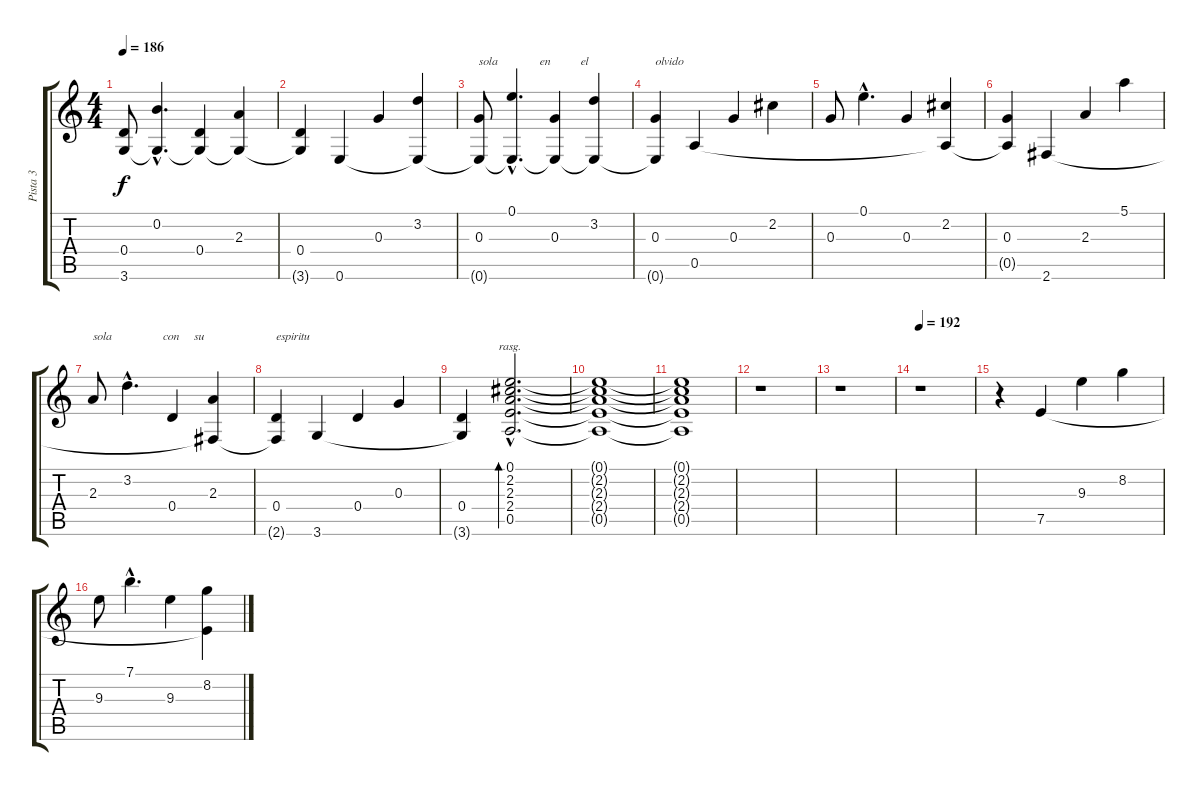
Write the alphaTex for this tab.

\track ("Pista 3" "Pista 3") {instrument acousticguitarsteel}
\staff {score tabs}
\tuning (E4 B3 G3 D3 A2 E2) {hide}
\ts (4 4)
\tempo 186
\clef g2
\ks c
(0.4 3.6{t}).8{dy f} (0.2{hac} 3.6{hac t}).4{d} (0.4 3.6{t}).4 (2.3 3.6{t}).4 |
(0.4 3.6{t}).4 0.6.4 0.3.4 (3.2 0.6{t}).4 |
(0.3 0.6{t}).8{txt "sola              en          el                  "} (0.1{hac} 0.6{hac t}).4{d} (0.3 0.6{t}).4 (3.2 0.6{t}).4 |
(0.3 0.6{t}).4{txt "olvido"} 0.5.4 0.3.4 2.2.4 |
0.3.8 0.1{hac}.4{d} 0.3.4 (2.2 0.5{t}).4 |
(0.3 0.5{t}).4 2.6.4 2.3.4 5.1.4 |
2.3.8{txt "sola                 con     su"} 3.2{hac}.4{d} 0.4.4 (2.3 2.6{t}).4 |
(0.4 2.6{t}).4{txt "espiritu"} 3.6.4 0.4.4 0.3.4 |
(0.4 3.6{t}).4 (0.1{hac} 2.2{hac} 2.3{hac} 2.4{hac} 0.5{hac}).2{d bd 480 rasg ii} |
(0.1{t} 2.2{t} 2.3{t} 2.4{t} 0.5{t}).1 |
(0.1{t} 2.2{t} 2.3{t} 2.4{t} 0.5{t}).1 |
r.1 |
r.1 |
\tempo 192
r.1 |
r.4 7.5.4 9.3.4 8.2.4 |
9.3.8 7.1{hac}.4{d} 9.3.4 (8.2 7.5{t}).4
